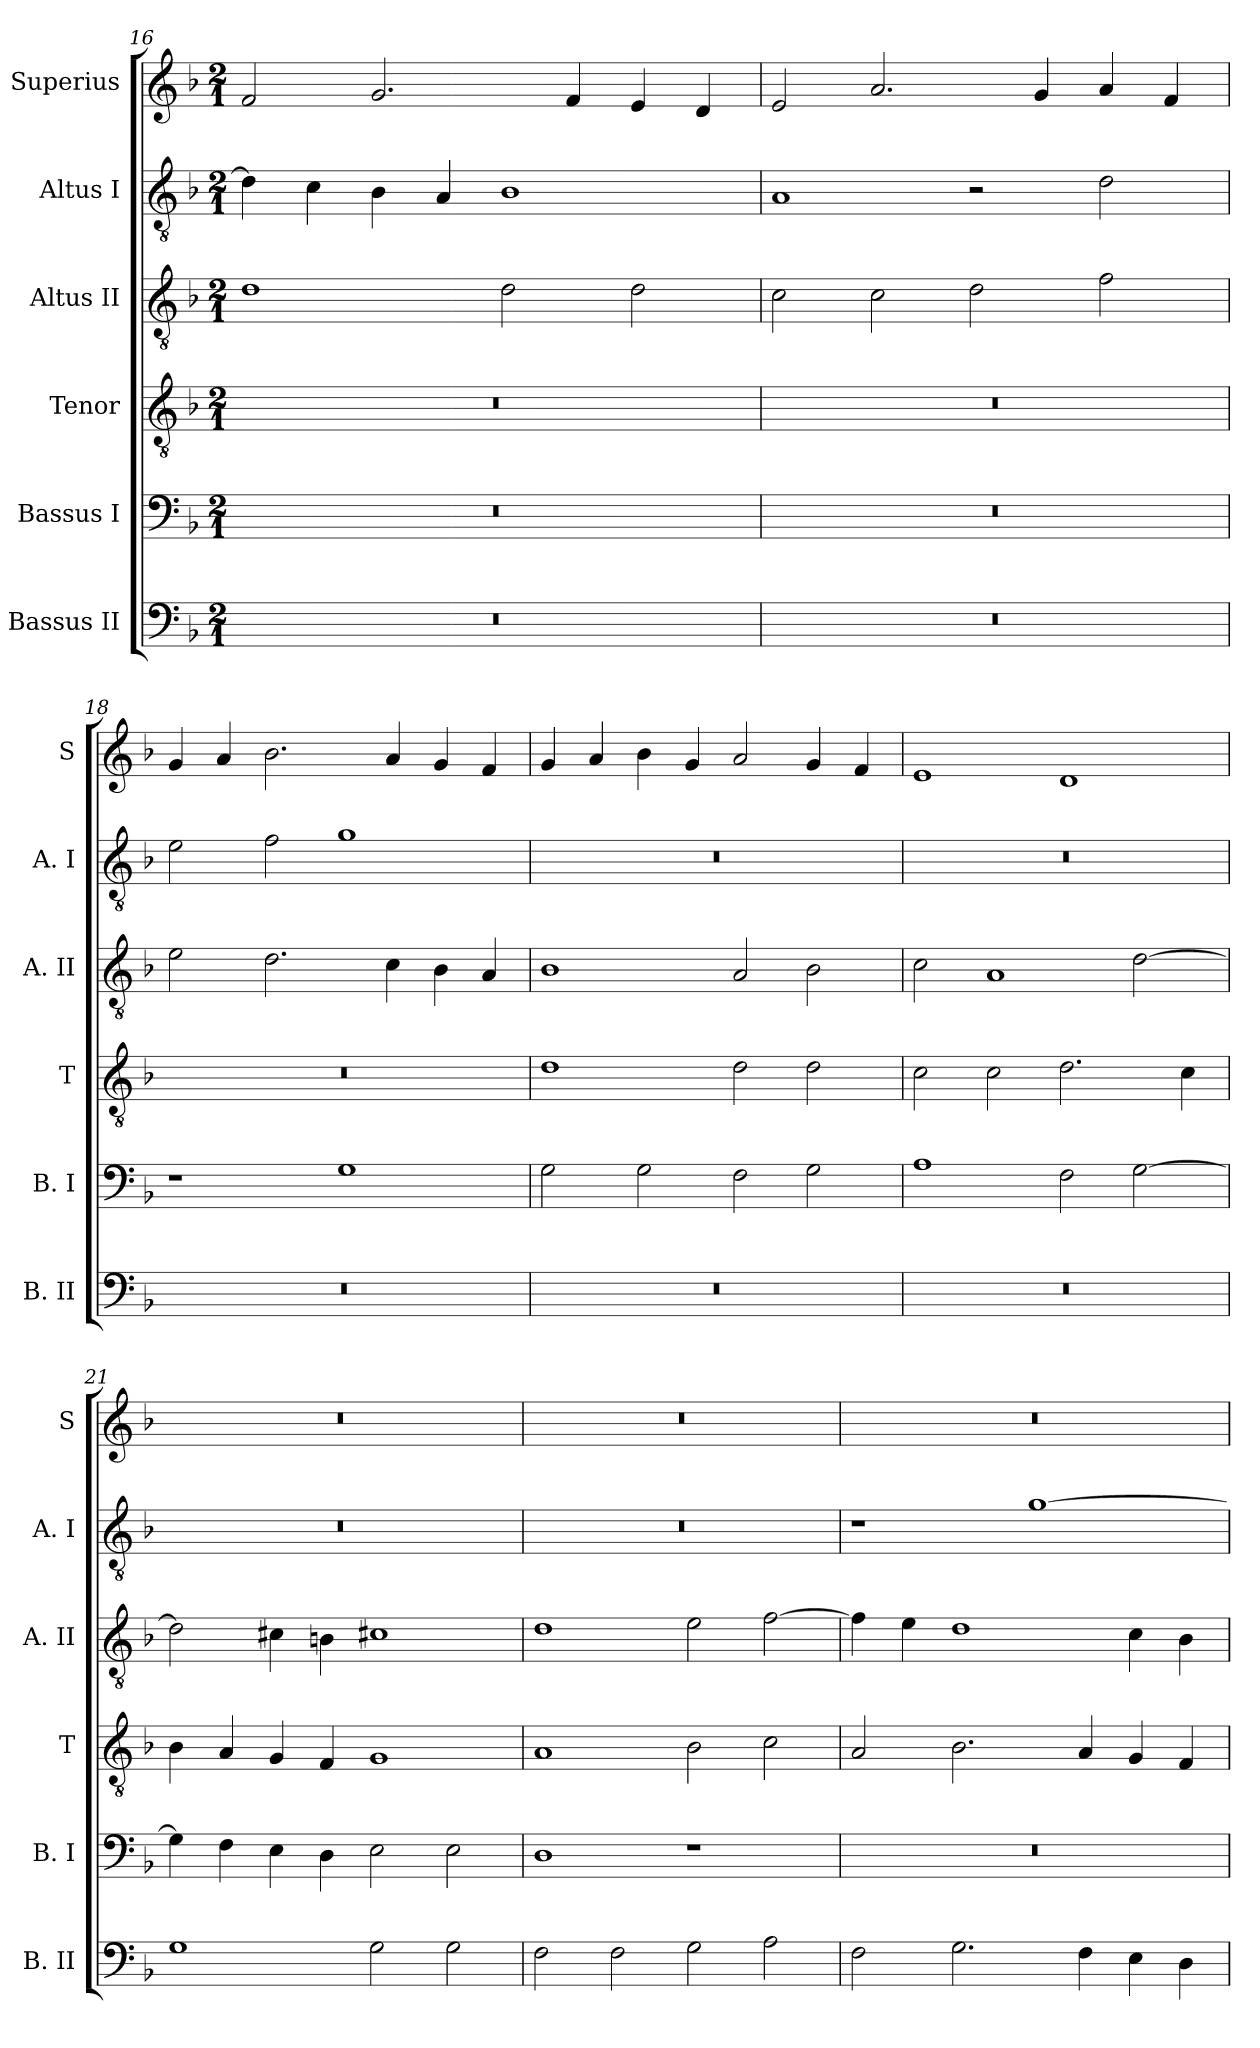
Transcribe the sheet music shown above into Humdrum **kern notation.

**kern	**kern	**kern	**kern	**kern	**kern
*part6	*part5	*part4	*part3	*part2	*part1
*staff6	*staff5	*staff4	*staff3	*staff2	*staff1
*I"Bassus II	*I"Bassus I	*I"Tenor	*I"Altus II	*I"Altus I	*I"Superius
*I'B. II	*I'B. I	*I'T	*I'A. II	*I'A. I	*I'S
*clefF4	*clefF4	*clefGv2	*clefGv2	*clefGv2	*clefG2
*k[b-]	*k[b-]	*k[b-]	*k[b-]	*k[b-]	*k[b-]
*F:	*F:	*F:	*F:	*F:	*F:
*M2/1	*M2/1	*M2/1	*M2/1	*M2/1	*M2/1
=16	=16	=16	=16	=16	=16
0r	0r	0r	1d	4d]	2f
.	.	.	.	4c	.
.	.	.	.	4B-	2.g
.	.	.	.	4A	.
.	.	.	2d	1B-	.
.	.	.	.	.	4f
.	.	.	2d	.	4e
.	.	.	.	.	4d
=17	=17	=17	=17	=17	=17
0r	0r	0r	2c	1A	2e
.	.	.	2c	.	2.a
.	.	.	2d	2r	.
.	.	.	.	.	4g
.	.	.	2f	2d	4a
.	.	.	.	.	4f
=18	=18	=18	=18	=18	=18
0r	1r	0r	2e	2e	4g
.	.	.	.	.	4a
.	.	.	2.d	2f	2.b-
.	1G	.	.	1g	.
.	.	.	4c	.	4a
.	.	.	4B-	.	4g
.	.	.	4A	.	4f
=19	=19	=19	=19	=19	=19
0r	2G	1d	1B-	0r	4g
.	.	.	.	.	4a
.	2G	.	.	.	4b-
.	.	.	.	.	4g
.	2F	2d	2A	.	2a
.	2G	2d	2B-	.	4g
.	.	.	.	.	4f
=20	=20	=20	=20	=20	=20
0r	1A	2c	2c	0r	1e
.	.	2c	1A	.	.
.	2F	2.d	.	.	1d
.	[2G	.	[2d	.	.
.	.	4c	.	.	.
=21	=21	=21	=21	=21	=21
1G	4G]	4B-	2d]	0r	0r
.	4F	4A	.	.	.
.	4E	4G	4c#X	.	.
.	4D	4F	4Bn	.	.
2G	2E	1G	1c#X	.	.
2G	2E	.	.	.	.
=22	=22	=22	=22	=22	=22
2F	1D	1A	1d	0r	0r
2F	.	.	.	.	.
2G	1r	2B-	2e	.	.
2A	.	2c	[2f	.	.
=23	=23	=23	=23	=23	=23
2F	0r	2A	4f]	1r	0r
.	.	.	4e	.	.
2.G	.	2.B-	1d	.	.
.	.	.	.	[1g	.
4F	.	4A	.	.	.
4E	.	4G	4c	.	.
4D	.	4F	4B-	.	.
=	=	=	=	=	=
*-	*-	*-	*-	*-	*-
